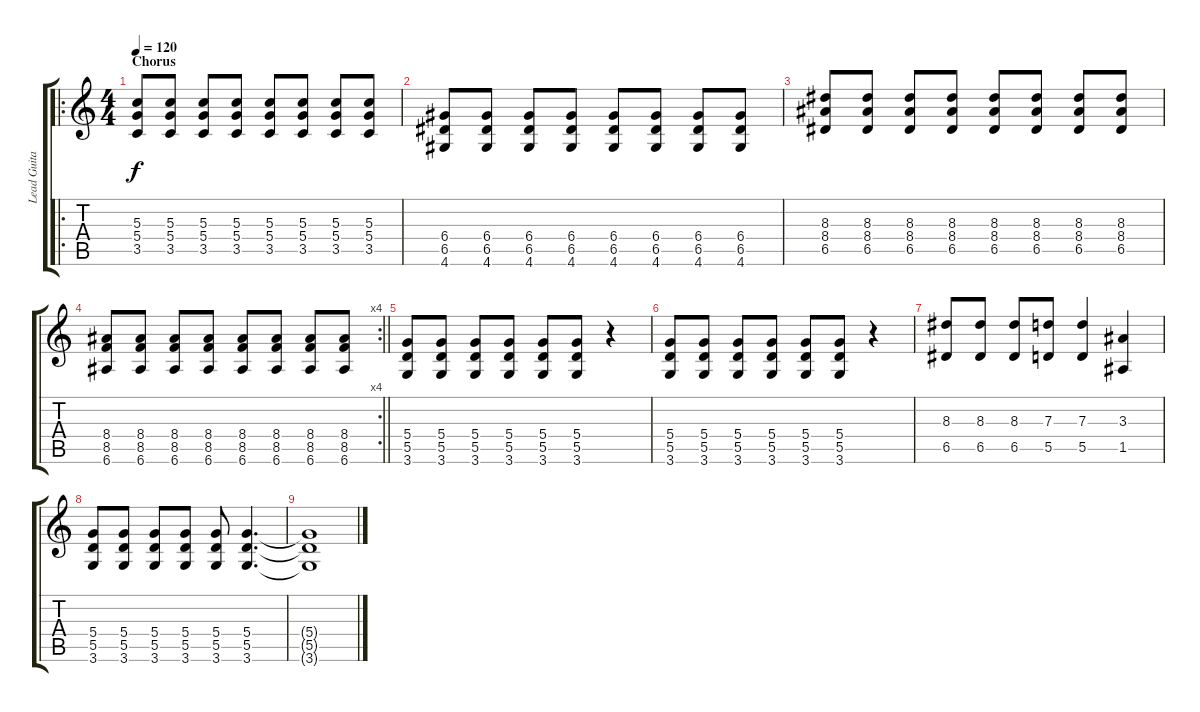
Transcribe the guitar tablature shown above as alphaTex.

\track ("Lead Guitar" "Lead Guita") {instrument electricguitarclean}
\staff {score tabs}
\tuning (E4 B3 G3 D3 A2 E2) {hide}
\ro
\ts (4 4)
\section ("" "Chorus")
\tempo 120
\clef g2
\ks c
(5.3 5.4 3.5).8{dy f} (5.3 5.4 3.5).8 (5.3 5.4 3.5).8 (5.3 5.4 3.5).8 (5.3 5.4 3.5).8 (5.3 5.4 3.5).8 (5.3 5.4 3.5).8 (5.3 5.4 3.5).8 |
(6.4 6.5 4.6).8 (6.4 6.5 4.6).8 (6.4 6.5 4.6).8 (6.4 6.5 4.6).8 (6.4 6.5 4.6).8 (6.4 6.5 4.6).8 (6.4 6.5 4.6).8 (6.4 6.5 4.6).8 |
(8.3 8.4 6.5).8 (8.3 8.4 6.5).8 (8.3 8.4 6.5).8 (8.3 8.4 6.5).8 (8.3 8.4 6.5).8 (8.3 8.4 6.5).8 (8.3 8.4 6.5).8 (8.3 8.4 6.5).8 |
\rc 4
\barLineRight lightlight
(8.4 8.5 6.6).8 (8.4 8.5 6.6).8 (8.4 8.5 6.6).8 (8.4 8.5 6.6).8 (8.4 8.5 6.6).8 (8.4 8.5 6.6).8 (8.4 8.5 6.6).8 (8.4 8.5 6.6).8 |
(5.4 5.5 3.6).8 (5.4 5.5 3.6).8 (5.4 5.5 3.6).8 (5.4 5.5 3.6).8 (5.4 5.5 3.6).8 (5.4 5.5 3.6).8 r.4 |
(5.4 5.5 3.6).8 (5.4 5.5 3.6).8 (5.4 5.5 3.6).8 (5.4 5.5 3.6).8 (5.4 5.5 3.6).8 (5.4 5.5 3.6).8 r.4 |
(8.3 6.5).8 (8.3 6.5).8 (8.3 6.5).8 (7.3 5.5).8 (7.3 5.5).4 (3.3 1.5).4 |
(5.4 5.5 3.6).8 (5.4 5.5 3.6).8 (5.4 5.5 3.6).8 (5.4 5.5 3.6).8 (5.4 5.5 3.6).8 (5.4 5.5 3.6).4{d} |
(5.4{t} 5.5{t} 3.6{t}).1
